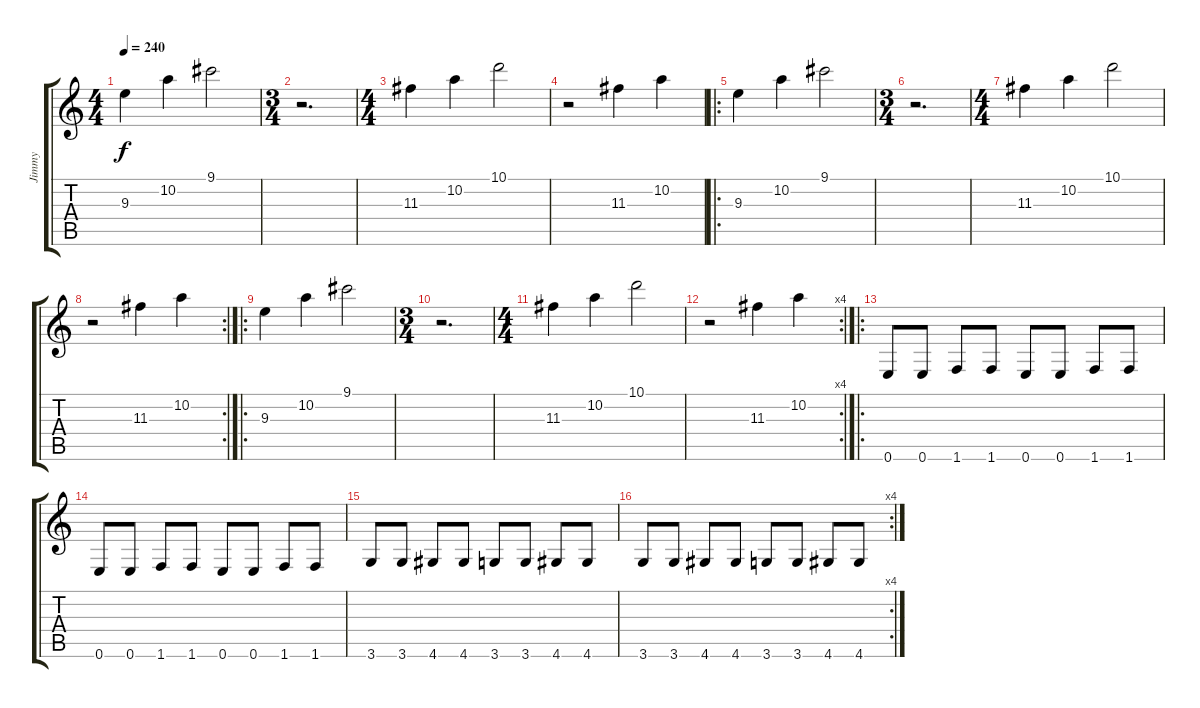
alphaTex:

\track ("Jimmy" "Jimmy") {instrument overdrivenguitar}
\staff {score tabs}
\tuning (E4 B3 G3 D3 A2 E2) {hide}
\ts (4 4)
\tempo 240
\clef g2
\ks c
9.3.4{dy f instrument overdrivenguitar} 10.2.4 9.1.2 |
\ts (3 4)
r.2{d} |
\ts (4 4)
11.3.4 10.2.4 10.1.2 |
r.2 11.3.4 10.2.4 |
\ro
9.3.4 10.2.4 9.1.2 |
\ts (3 4)
r.2{d} |
\ts (4 4)
11.3.4 10.2.4 10.1.2 |
\rc 2
r.2 11.3.4 10.2.4 |
\ro
9.3.4 10.2.4 9.1.2 |
\ts (3 4)
r.2{d} |
\ts (4 4)
11.3.4 10.2.4 10.1.2 |
\rc 4
r.2 11.3.4 10.2.4 |
\ro
0.6.8 0.6.8 1.6.8 1.6.8 0.6.8 0.6.8 1.6.8 1.6.8 |
0.6.8 0.6.8 1.6.8 1.6.8 0.6.8 0.6.8 1.6.8 1.6.8 |
3.6.8 3.6.8 4.6.8 4.6.8 3.6.8 3.6.8 4.6.8 4.6.8 |
\rc 4
3.6.8 3.6.8 4.6.8 4.6.8 3.6.8 3.6.8 4.6.8 4.6.8
